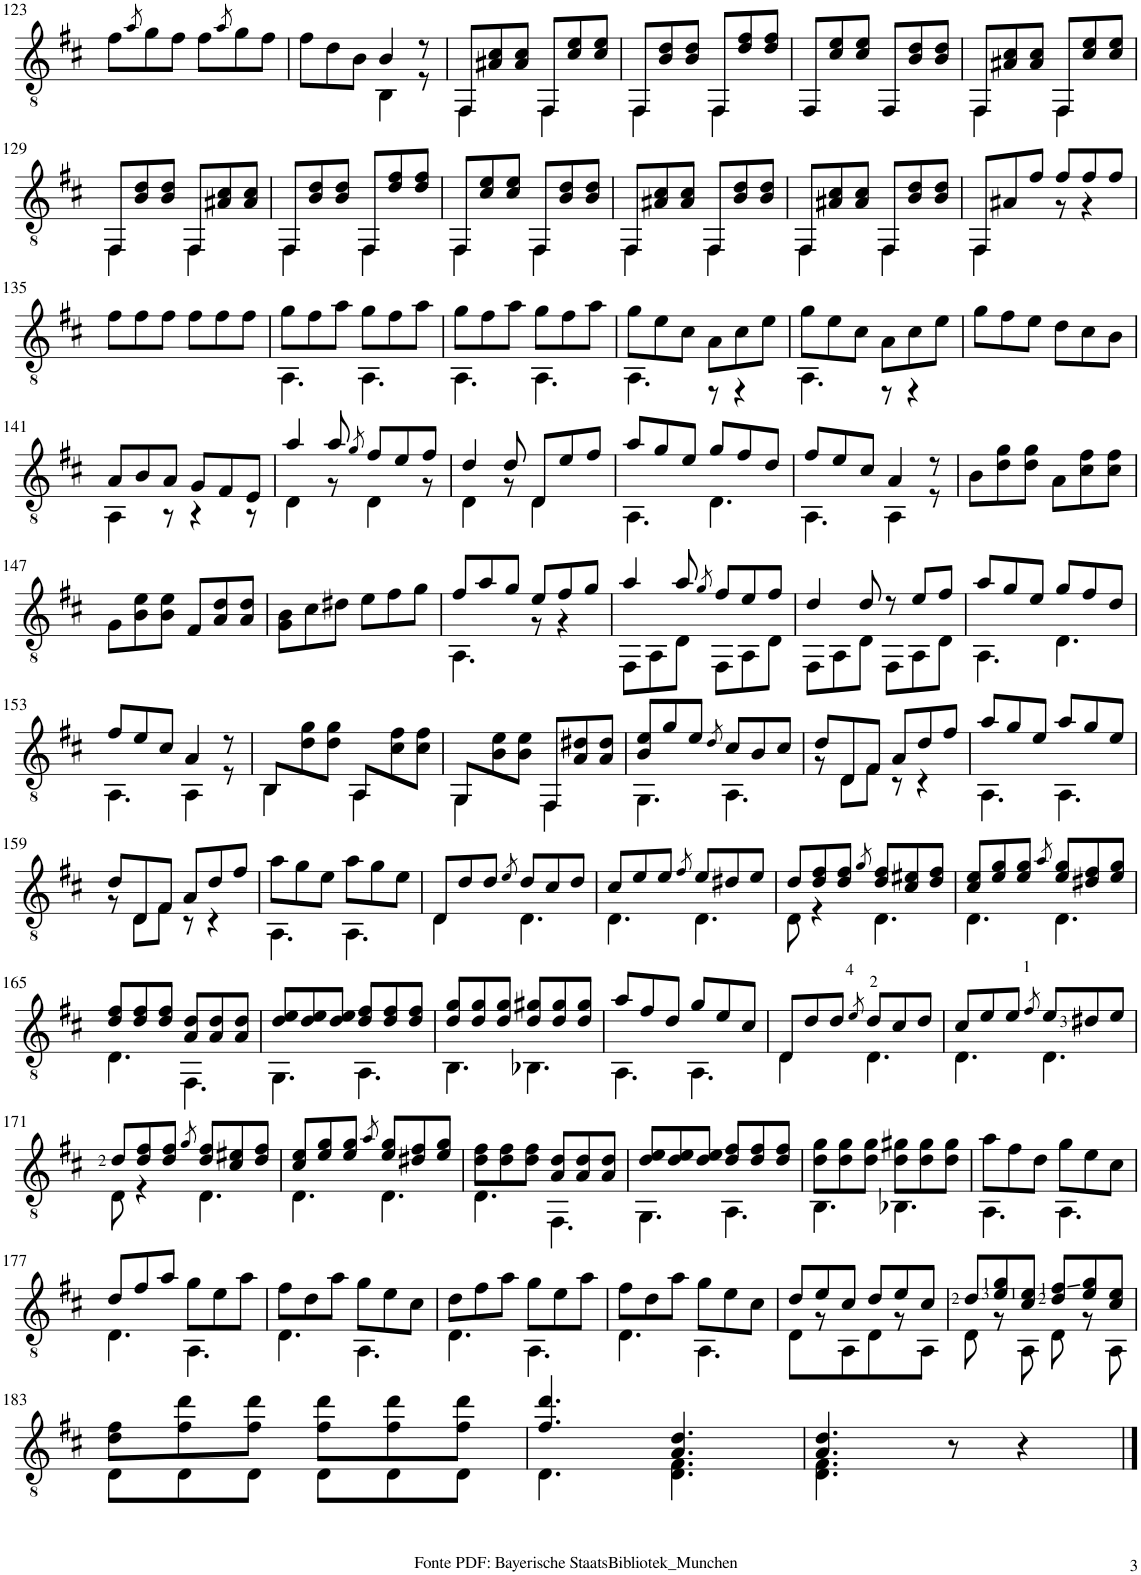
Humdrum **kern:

**kern
*part1
*staff1
*I"Guitar
*I'Guit.
!!LO:PB:g=z
*clefGv2
*k[f#c#]
*M6/8
=123
8f#\L
8qa/
8g\
8f#\J
8f#\L
8qa/
8g\
8f#\J
=124
*^
8f#\L	4.ryy
8d\	.
8B\J	.
4B/	4BB\
8r	8r
=125	=125
8FF#/L	4.FF#\
8A#X/ 8c#/	.
8A#/ 8c#/J	.
8FF#/L	4.FF#\
8c#/ 8e/	.
8c#/ 8e/J	.
=126	=126
8FF#/L	4.FF#\
8B/ 8d/	.
8B/ 8d/J	.
8FF#/L	4.FF#\
8d/ 8f#/	.
8d/ 8f#/J	.
*v	*v
=127
8FF#/L
8c#/ 8e/
8c#/ 8e/J
8FF#/L
8B/ 8d/
8B/ 8d/J
=128
*^
8FF#/L	4.FF#\
8A#X/ 8c#/	.
8A#/ 8c#/J	.
8FF#/L	4.FF#\
8c#/ 8e/	.
8c#/ 8e/J	.
!!LO:LB:g=z	!!
=129	=129
8FF#/L	4.FF#\
8B/ 8d/	.
8B/ 8d/J	.
8FF#/L	4.FF#\
8A#X/ 8c#/	.
8A#/ 8c#/J	.
=130	=130
8FF#/L	4.FF#\
8B/ 8d/	.
8B/ 8d/J	.
8FF#/L	4.FF#\
8d/ 8f#/	.
8d/ 8f#/J	.
=131	=131
8FF#/L	4.FF#\
8c#/ 8e/	.
8c#/ 8e/J	.
8FF#/L	4.FF#\
8B/ 8d/	.
8B/ 8d/J	.
=132	=132
8FF#/L	4.FF#\
8A#X/ 8c#/	.
8A#/ 8c#/J	.
8FF#/L	4.FF#\
8B/ 8d/	.
8B/ 8d/J	.
=133	=133
8FF#/L	4.FF#\
8A#X/ 8c#/	.
8A#/ 8c#/J	.
8FF#/L	4.FF#\
8B/ 8d/	.
8B/ 8d/J	.
=134	=134
8FF#/L	4.FF#\
8A#X/	.
8f#/J	.
8f#/L	8r
8f#/	4r
8f#/J	.
*v	*v
!!LO:LB:g=z
=135
8f#\L
8f#\
8f#\J
8f#\L
8f#\
8f#\J
=136
*^
8g\L	4.AA\
8f#\	.
8a\J	.
8g\L	4.AA\
8f#\	.
8a\J	.
=137	=137
8g\L	4.AA\
8f#\	.
8a\J	.
8g\L	4.AA\
8f#\	.
8a\J	.
=138	=138
8g\L	4.AA\
8e\	.
8c#\J	.
8A\L	8r
8c#\	4r
8e\J	.
=139	=139
8g\L	4.AA\
8e\	.
8c#\J	.
8A\L	8r
8c#\	4r
8e\J	.
*v	*v
=140
8g\L
8f#\
8e\J
8d\L
8c#\
8B\J
!!LO:LB:g=z
=141
*^
8A/L	4AA\
8B/	.
8A/J	8r
8G/L	4r
8F#/	.
8E/J	8r
=142	=142
4a/	4D\
8a/	8r
8qg/	.
8f#/L	4D\
8e/	.
8f#/J	8r
=143	=143
4d/	4D\
8d/	8r
8D/L	4.D\
8e/	.
8f#/J	.
=144	=144
8a/L	4.AA\
8g/	.
8e/J	.
8g/L	4.D\
8f#/	.
8d/J	.
=145	=145
8f#/L	4.AA\
8e/	.
8c#/J	.
4A/	4AA\
8r	8r
*v	*v
=146
8B\L
8d\ 8g\
8d\ 8g\J
8A\L
8c#\ 8f#\
8c#\ 8f#\J
!!LO:LB:g=z
=147
8G\L
8B\ 8e\
8B\ 8e\J
8F#/L
8A/ 8d/
8A/ 8d/J
=148
8G\ 8B\L
8c#\
8d#X\J
8e\L
8f#\
8g\J
=149
*^
8f#/L	4.AA\
8a/	.
8g/J	.
8e/L	8r
8f#/	4r
8g/J	.
=150	=150
4a/	8FF#\L
.	8AA\
8a/	8D\J
8qg/	.
8f#/L	8FF#\L
8e/	8AA\
8f#/J	8D\J
=151	=151
4d/	8FF#\L
.	8AA\
8d/	8D\J
8r	8FF#\L
8e/L	8AA\
8f#/J	8D\J
=152	=152
8a/L	4.AA\
8g/	.
8e/J	.
8g/L	4.D\
8f#/	.
8d/J	.
!!LO:LB:g=z	!!
=153	=153
8f#/L	4.AA\
8e/	.
8c#/J	.
4A/	4AA\
8r	8r
=154	=154
8BB/L	4.BB\
8d\ 8g\	.
8d\ 8g\J	.
8AA/L	4.AA\
8c#\ 8f#\	.
8c#\ 8f#\J	.
=155	=155
8GG/L	4.GG\
8B\ 8e\	.
8B\ 8e\J	.
8FF#/L	4.FF#\
8A/ 8d#X/	.
8A/ 8d#/J	.
=156	=156
8B/ 8e/L	4.GG\
8g/	.
8e/J	.
8qd/	.
8c#/L	4.AA\
8B/	.
8c#/J	.
=157	=157
8d/L	8r
8D/	8D\L
8F#/J	8F#\J
8A/L	8r
8d/	4r
8f#/J	.
=158	=158
8a/L	4.AA\
8g/	.
8e/J	.
8a/L	4.AA\
8g/	.
8e/J	.
!!LO:LB:g=z	!!
=159	=159
8d/L	8r
8D/	8D\L
8F#/J	8F#\J
8A/L	8r
8d/	4r
8f#/J	.
=160	=160
8a\L	4.AA\
8g\	.
8e\J	.
8a\L	4.AA\
8g\	.
8e\J	.
=161	=161
8D/L	4.D\
8d/	.
8d/J	.
8qe/	.
8d/L	4.D\
8c#/	.
8d/J	.
=162	=162
8c#/L	4.D\
8e/	.
8e/J	.
8qf#/	.
8e/L	4.D\
8d#X/	.
8e/J	.
=163	=163
8d/L	8D\
8d/ 8f#/	4r
8d/ 8f#/J	.
8qg/	.
8d/ 8f#/L	4.D\
8c#/ 8e#X/	.
8d/ 8f#/J	.
=164	=164
8c#/ 8e/L	4.D\
8e/ 8g/	.
8e/ 8g/J	.
8qa/	.
8e/ 8g/L	4.D\
8d#X/ 8f#/	.
8e/ 8g/J	.
!!LO:LB:g=z	!!
=165	=165
8d/ 8f#/L	4.D\
8d/ 8f#/	.
8d/ 8f#/J	.
8A/ 8d/L	4.FF#\
8A/ 8d/	.
8A/ 8d/J	.
=166	=166
8d/ 8e/L	4.GG\
8d/ 8e/	.
8d/ 8e/J	.
8d/ 8f#/L	4.AA\
8d/ 8f#/	.
8d/ 8f#/J	.
=167	=167
8d/ 8g/L	4.BB\
8d/ 8g/	.
8d/ 8g/J	.
8d/ 8g#X/L	4.BB-X\
8d/ 8g#/	.
8d/ 8g#/J	.
=168	=168
8a/L	4.AA\
8f#/	.
8d/J	.
8g/L	4.AA\
8e/	.
8c#/J	.
=169	=169
8D/L	4.D\
8d/	.
8d/J	.
8qe/	.
8d/L	4.D\
8c#/	.
8d/J	.
=170	=170
8c#/L	4.D\
8e/	.
8e/J	.
8qf#/	.
8e/L	4.D\
8d#X/	.
8e/J	.
!!LO:LB:g=z	!!
=171	=171
8d/L	8D\
8d/ 8f#/	4r
8d/ 8f#/J	.
8qg/	.
8d/ 8f#/L	4.D\
8c#/ 8e#X/	.
8d/ 8f#/J	.
=172	=172
8c#/ 8e/L	4.D\
8e/ 8g/	.
8e/ 8g/J	.
8qa/	.
8e/ 8g/L	4.D\
8d#X/ 8f#/	.
8e/ 8g/J	.
=173	=173
8d\ 8f#\L	4.D\
8d\ 8f#\	.
8d\ 8f#\J	.
8A/ 8d/L	4.FF#\
8A/ 8d/	.
8A/ 8d/J	.
=174	=174
8d/ 8e/L	4.GG\
8d/ 8e/	.
8d/ 8e/J	.
8d/ 8f#/L	4.AA\
8d/ 8f#/	.
8d/ 8f#/J	.
=175	=175
8d\ 8g\L	4.BB\
8d\ 8g\	.
8d\ 8g\J	.
8d\ 8g#X\L	4.BB-X\
8d\ 8g#\	.
8d\ 8g#\J	.
=176	=176
8a\L	4.AA\
8f#\	.
8d\J	.
8g\L	4.AA\
8e\	.
8c#\J	.
!!LO:LB:g=z	!!
=177	=177
8d/L	4.D\
8f#/	.
8a/J	.
8g\L	4.AA\
8e\	.
8a\J	.
=178	=178
8f#\L	4.D\
8d\	.
8a\J	.
8g\L	4.AA\
8e\	.
8c#\J	.
=179	=179
8d\L	4.D\
8f#\	.
8a\J	.
8g\L	4.AA\
8e\	.
8a\J	.
=180	=180
8f#\L	4.D\
8d\	.
8a\J	.
8g\L	4.AA\
8e\	.
8c#\J	.
=181	=181
8d/L	8D\L
8e/	8r
8c#/J	8AA\
8d/L	8D\
8e/	8r
8c#/J	8AA\J
=182	=182
8d/L	8D\
8e/ 8g/	8r
8c#/ 8e/J	8AA\
8d/ 8f#/L	8D\
8e/ 8g/	8r
8c#/ 8e/J	8AA\
!!LO:LB:g=z	!!
=183	=183
8d\ 8f#\L	8D\L
8f#\ 8dd\	8D\
8f#\ 8dd\J	8D\J
8f#\ 8dd\L	8D\L
8f#\ 8dd\	8D\
8f#\ 8dd\J	8D\J
=184	=184
4.f#/ 4.dd/	4.D\
4.A/ 4.d/	4.D\ 4.F#\
=185	=185
4.A/ 4.d/	4.D\ 4.F#\
8r	4.ryy
4r	.
*v	*v
==
*-
